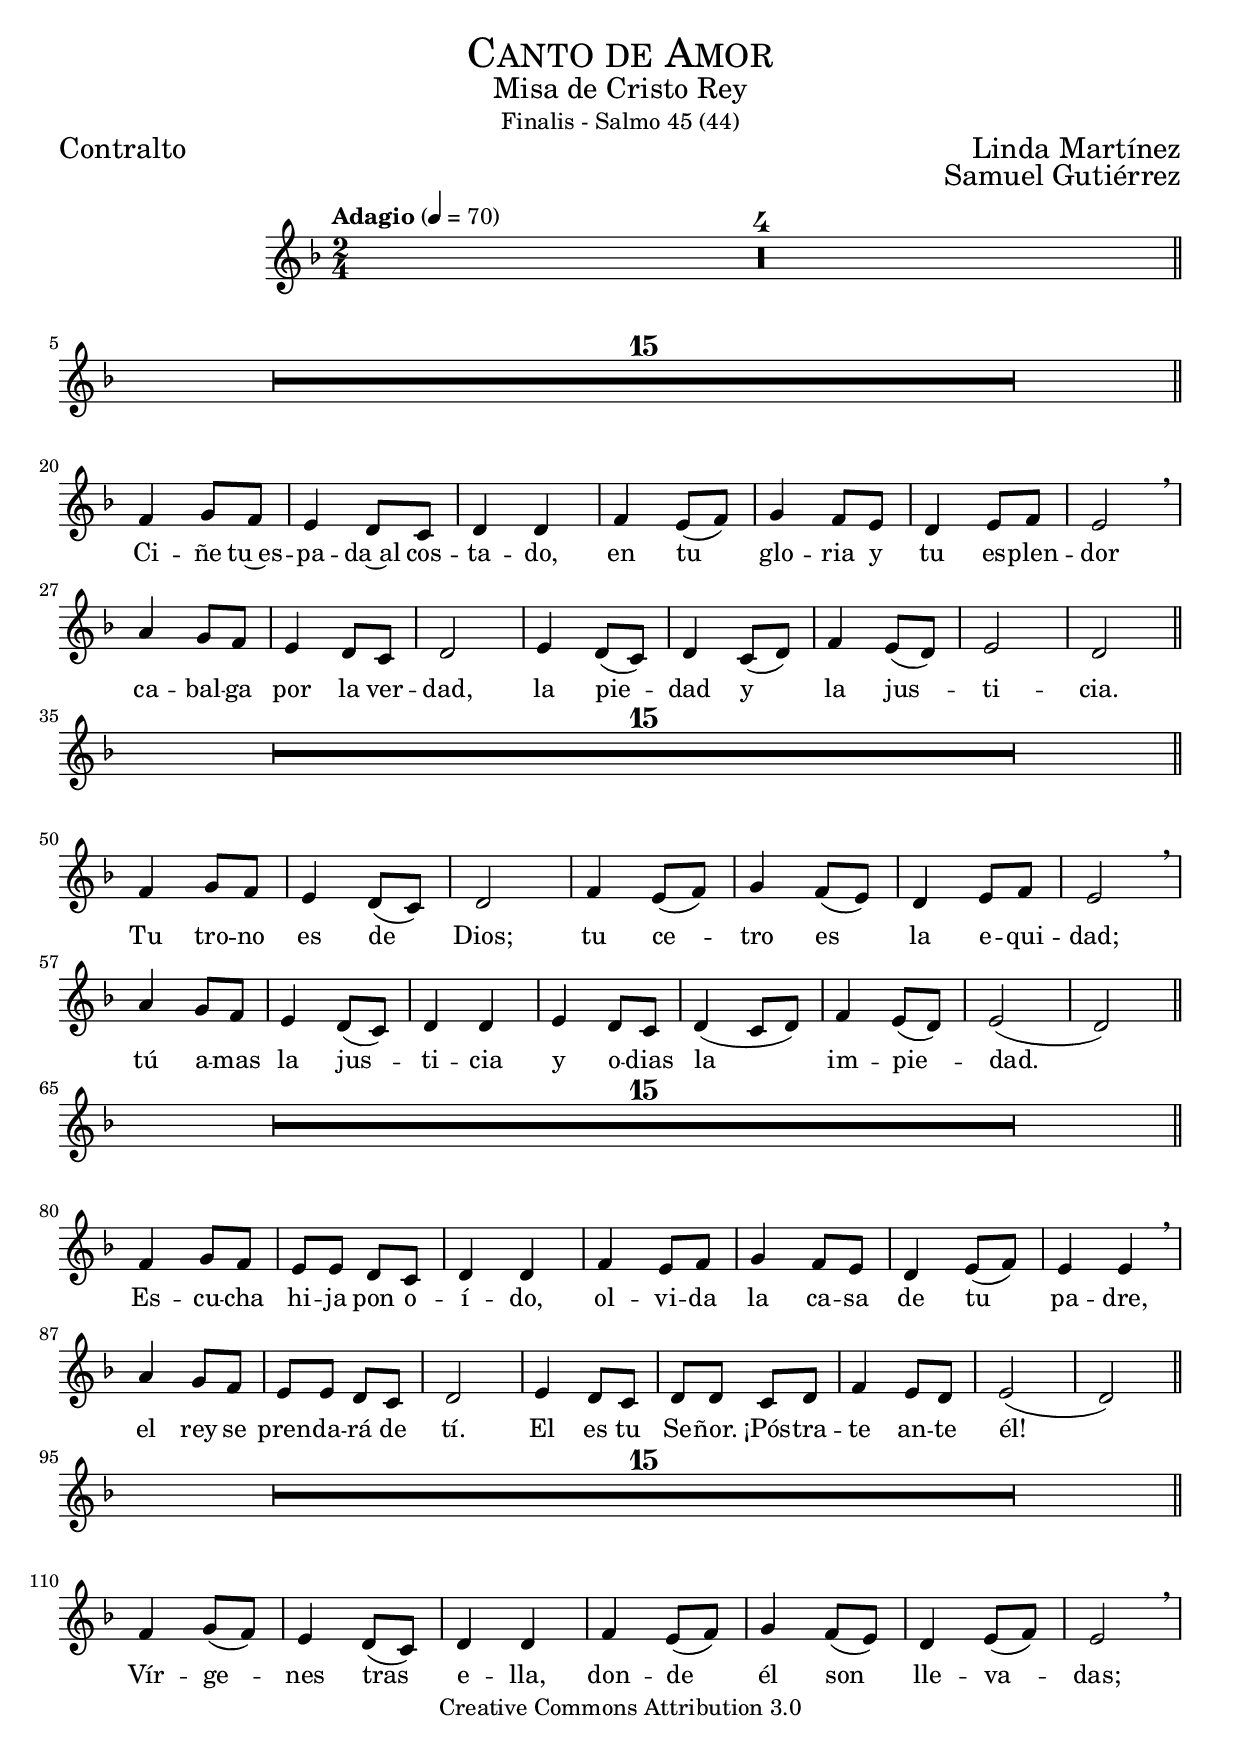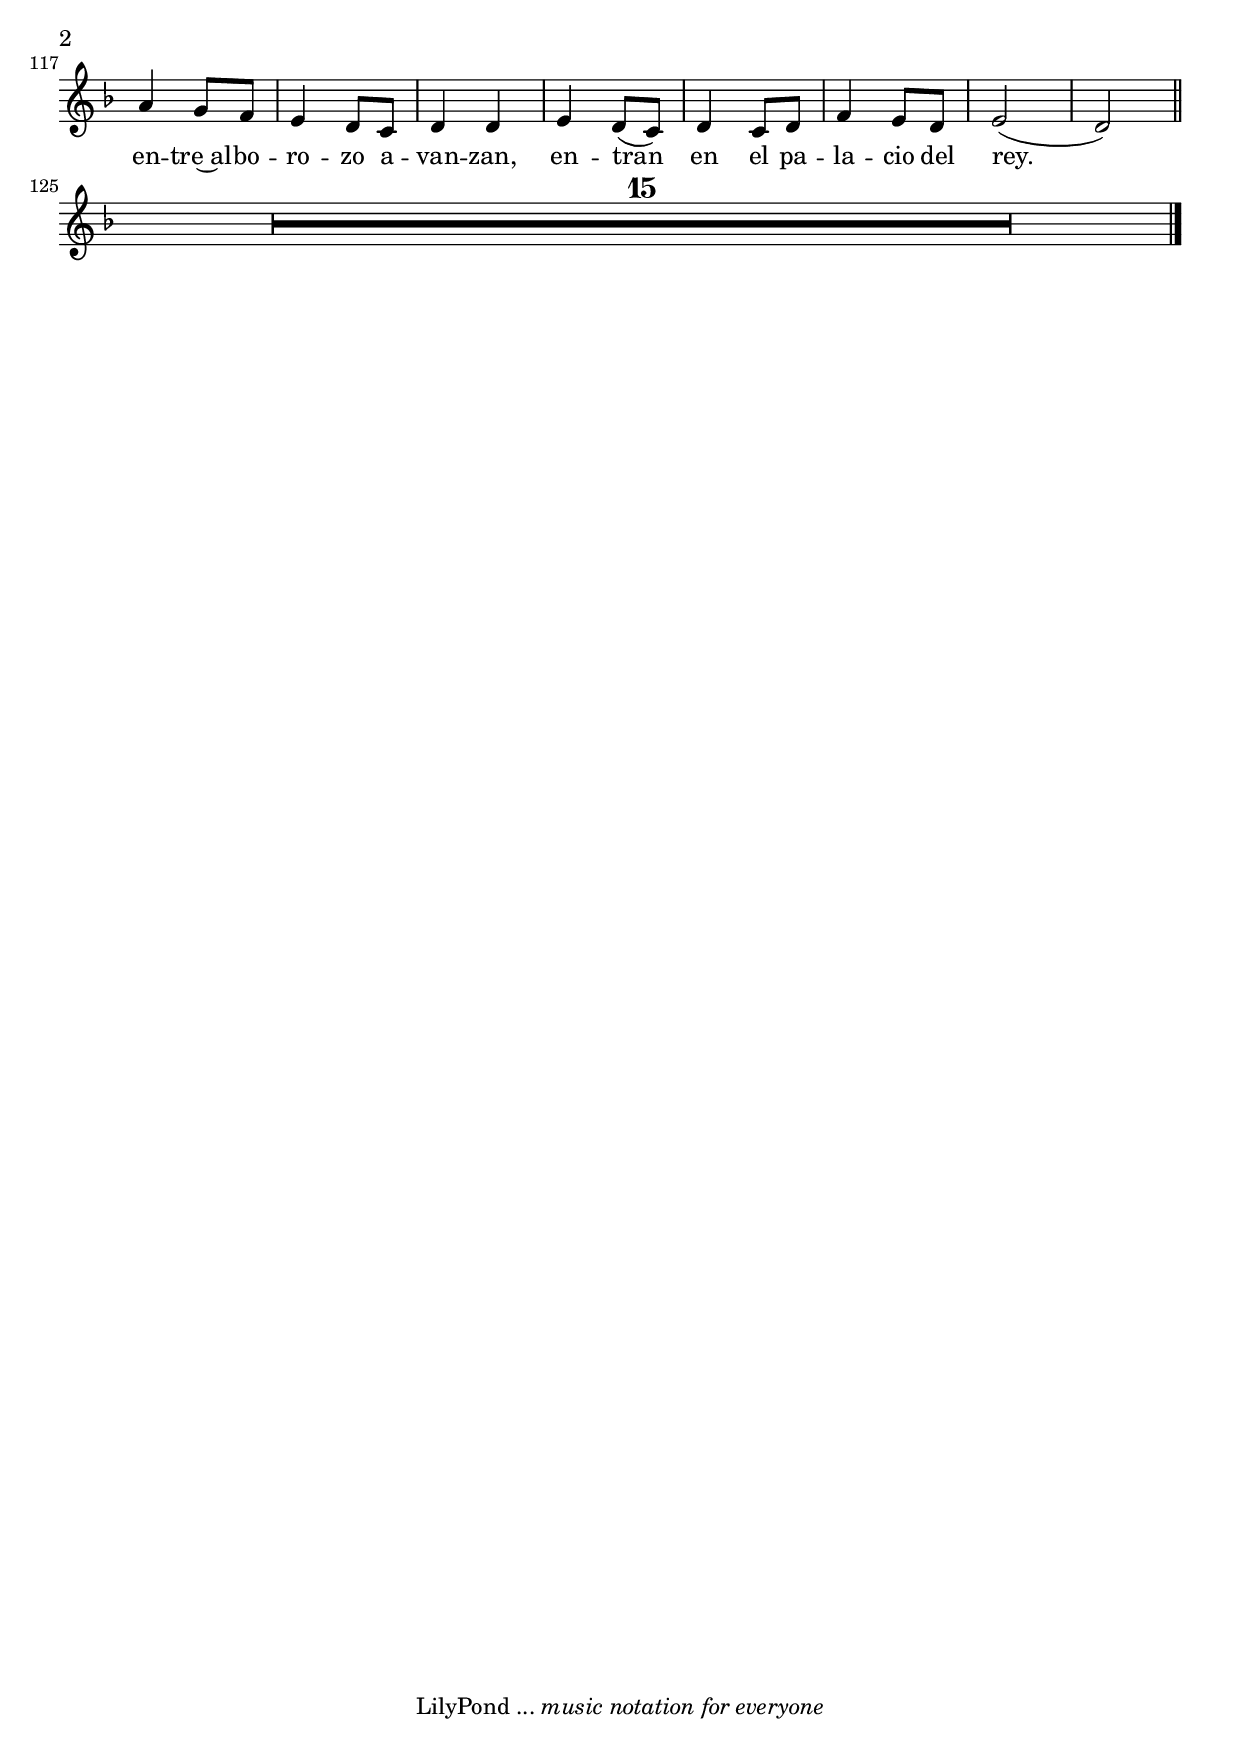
% *************************************************************************************
%	Madre de la iglesia - Melody inspired by the compositions of Mons Marco Frisina
%   	Music and accompaniment by serachsam
% *************************************************************************************
\language "espanol"
\version "2.23.2"

% --- Global parameters
particle = 1
jump = \break

% --- Includes
\include "global.ily"
\include "alto.ily"

% --- Global size
% #(set-global-staff-size 20)

% --- Header
\markup { \fill-line { \center-column { \fontsize #5 \smallCaps "Canto de Amor" \fontsize #2 "Misa de Cristo Rey" "Finalis - Salmo 45 (44)" } } }
\markup { \fill-line { \fontsize #2 "Contralto" \center-column { \fontsize #2 "Linda Martínez" } } }
\markup { \fill-line { " " \center-column { \fontsize #2 "Samuel Gutiérrez" } } }
\header {
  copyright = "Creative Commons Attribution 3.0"
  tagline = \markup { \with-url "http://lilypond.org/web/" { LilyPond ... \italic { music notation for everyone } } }
  breakbefore = ##t
}

% --- Music

% --- Harmony

\score {
  <<
    \new Staff <<
      \set Staff.midiInstrument = #"choir aahs"
      \set Staff.midiMaximumVolume = #1.5

      \new Voice = "alto" <<
        \global \alto_music
      >>
      \new Lyrics = "alto"
      \context Lyrics = "alto" \lyricsto "alto" \alto_lyrics
    >>
  >>
  \midi { }
  \layout { }
}

% --- Paper
\paper{
  #(set-default-paper-size "letter")
  indent=3.5\cm
  page-breaking = #ly:page-turn-breaking
}
